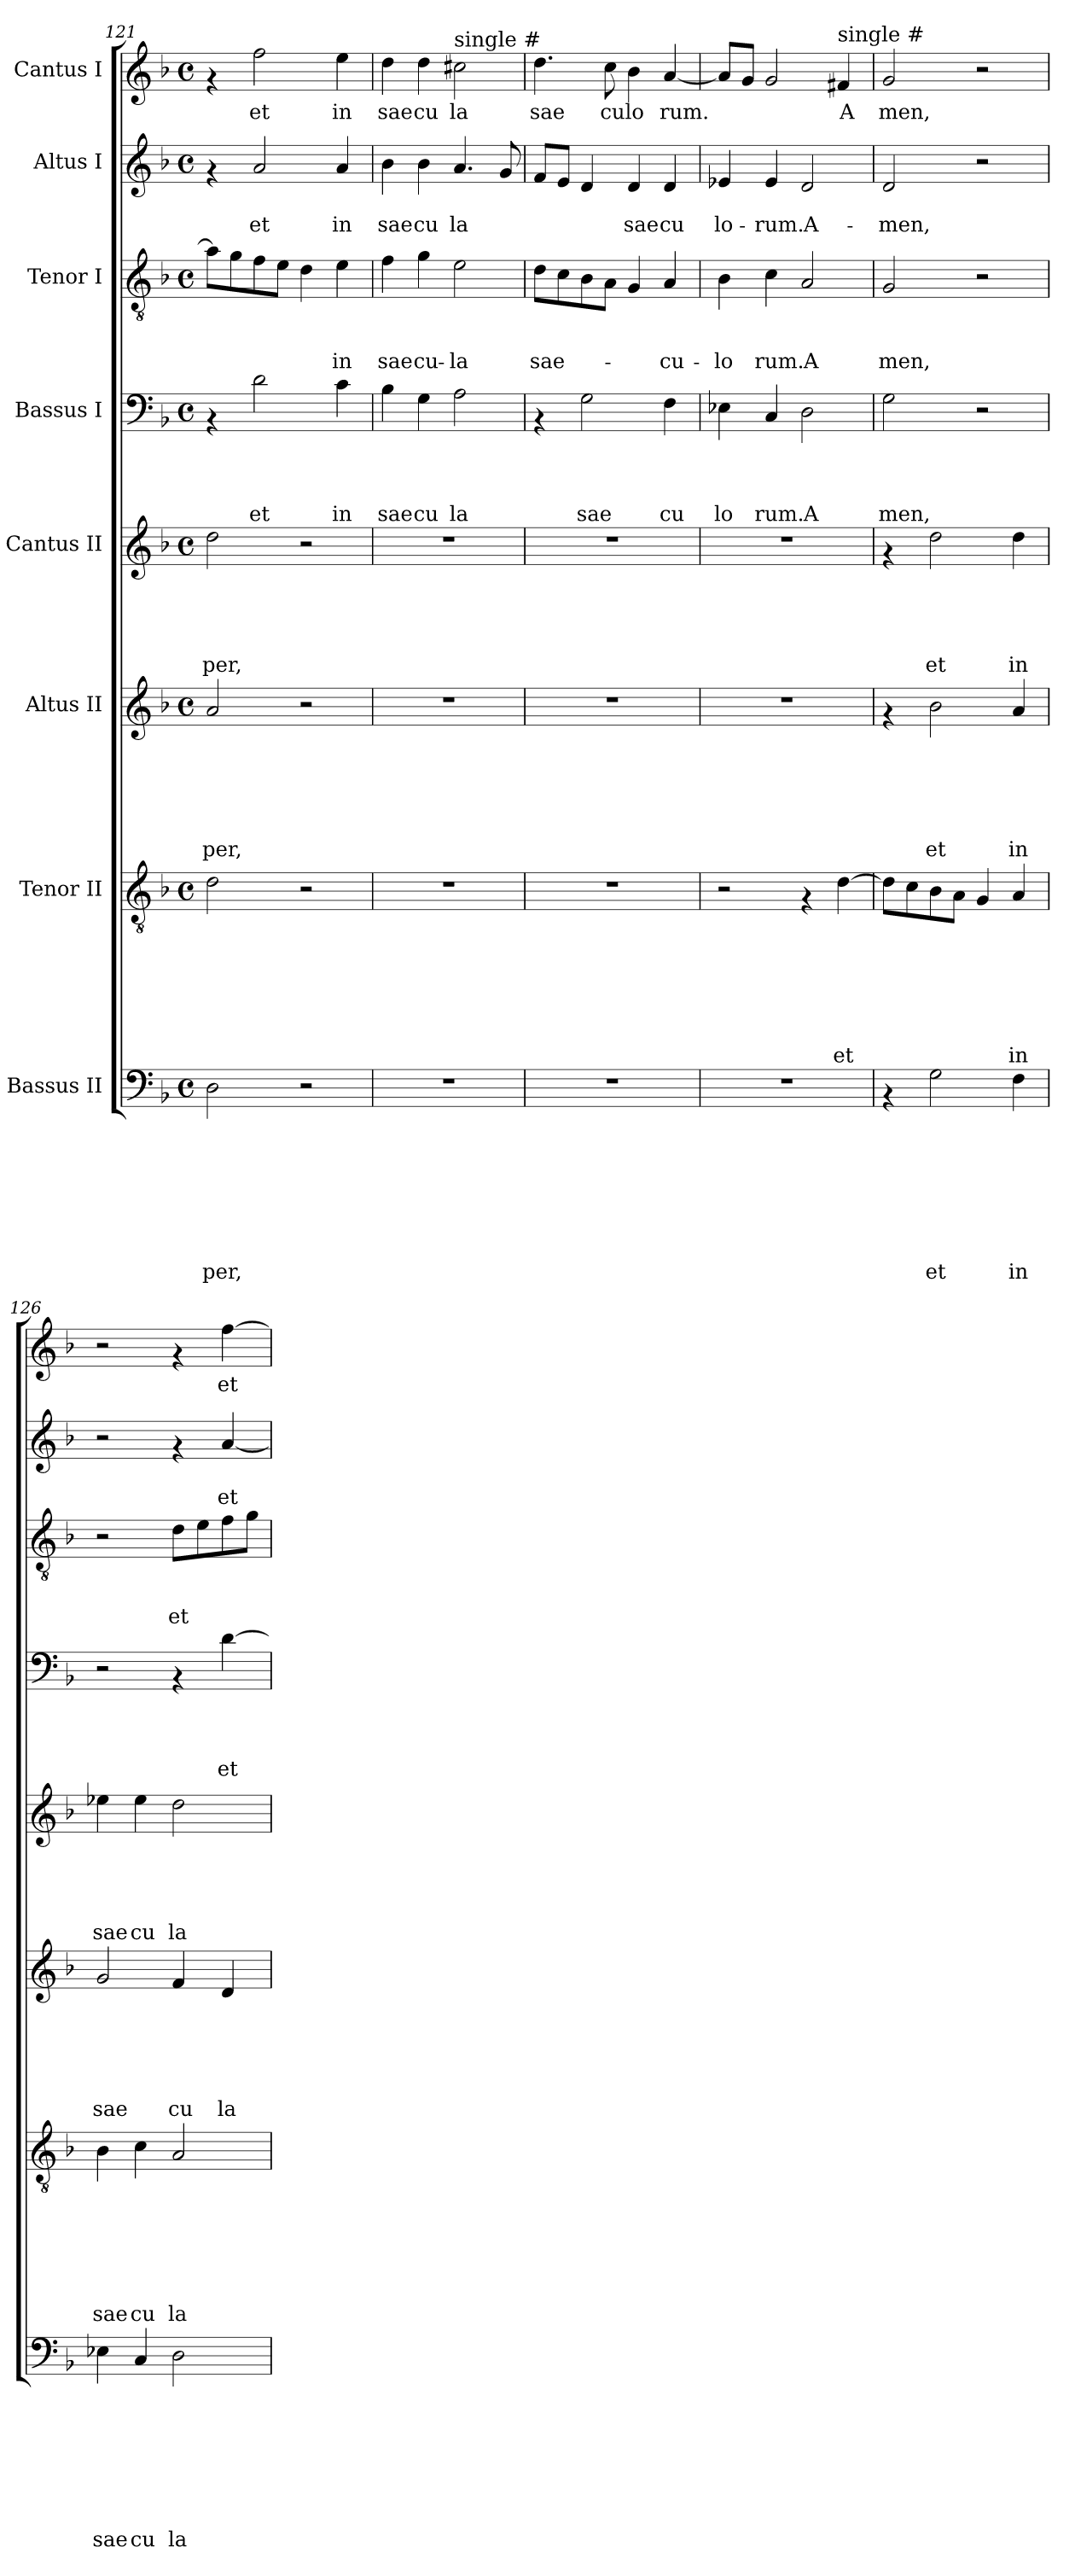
**kern	**text	**text	**text	**text	**text	**text	**text	**text	**kern	**text	**text	**text	**text	**text	**text	**text	**kern	**text	**text	**text	**text	**text	**text	**kern	**text	**text	**text	**text	**text	**kern	**text	**text	**text	**text	**kern	**text	**text	**text	**kern	**text	**text	**kern	**text
*part8	*part8	*part8	*part8	*part8	*part8	*part8	*part8	*part8	*part7	*part7	*part7	*part7	*part7	*part7	*part7	*part7	*part6	*part6	*part6	*part6	*part6	*part6	*part6	*part5	*part5	*part5	*part5	*part5	*part5	*part4	*part4	*part4	*part4	*part4	*part3	*part3	*part3	*part3	*part2	*part2	*part2	*part1	*part1
*staff8	*staff8	*staff8	*staff8	*staff8	*staff8	*staff8	*staff8	*staff8	*staff7	*staff7	*staff7	*staff7	*staff7	*staff7	*staff7	*staff7	*staff6	*staff6	*staff6	*staff6	*staff6	*staff6	*staff6	*staff5	*staff5	*staff5	*staff5	*staff5	*staff5	*staff4	*staff4	*staff4	*staff4	*staff4	*staff3	*staff3	*staff3	*staff3	*staff2	*staff2	*staff2	*staff1	*staff1
*I"Bassus II	*	*	*	*	*	*	*	*	*I"Tenor II	*	*	*	*	*	*	*	*I"Altus II	*	*	*	*	*	*	*I"Cantus II	*	*	*	*	*	*I"Bassus I	*	*	*	*	*I"Tenor I	*	*	*	*I"Altus I	*	*	*I"Cantus I	*
*clefF4	*	*	*	*	*	*	*	*	*clefGv2	*	*	*	*	*	*	*	*clefG2	*	*	*	*	*	*	*clefG2	*	*	*	*	*	*clefF4	*	*	*	*	*clefGv2	*	*	*	*clefG2	*	*	*clefG2	*
*k[b-]	*	*	*	*	*	*	*	*	*k[b-]	*	*	*	*	*	*	*	*k[b-]	*	*	*	*	*	*	*k[b-]	*	*	*	*	*	*k[b-]	*	*	*	*	*k[b-]	*	*	*	*k[b-]	*	*	*k[b-]	*
*F:	*	*	*	*	*	*	*	*	*F:	*	*	*	*	*	*	*	*F:	*	*	*	*	*	*	*F:	*	*	*	*	*	*F:	*	*	*	*	*F:	*	*	*	*F:	*	*	*F:	*
*M4/4	*	*	*	*	*	*	*	*	*M4/4	*	*	*	*	*	*	*	*M4/4	*	*	*	*	*	*	*M4/4	*	*	*	*	*	*M4/4	*	*	*	*	*M4/4	*	*	*	*M4/4	*	*	*M4/4	*
*met(c)	*	*	*	*	*	*	*	*	*met(c)	*	*	*	*	*	*	*	*met(c)	*	*	*	*	*	*	*met(c)	*	*	*	*	*	*met(c)	*	*	*	*	*met(c)	*	*	*	*met(c)	*	*	*met(c)	*
=121	=121	=121	=121	=121	=121	=121	=121	=121	=121	=121	=121	=121	=121	=121	=121	=121	=121	=121	=121	=121	=121	=121	=121	=121	=121	=121	=121	=121	=121	=121	=121	=121	=121	=121	=121	=121	=121	=121	=121	=121	=121	=121	=121
!	!	!	!	!	!	!	!	!LO:LY:b	!	!	!	!	!	!	!	!	!	!	!	!	!	!	!LO:LY:b	!	!	!	!	!	!LO:LY:b	!	!	!	!	!	!	!	!	!	!	!	!	!	!
2D\	.	.	.	.	.	.	.	per,	2d\	.	.	.	.	.	.	.	2a/	.	.	.	.	.	-per,	2dd\	.	.	.	.	per,	4rAA	.	.	.	.	8a\L]	.	.	.	4rf	.	.	4rf	.
.	.	.	.	.	.	.	.	.	.	.	.	.	.	.	.	.	.	.	.	.	.	.	.	.	.	.	.	.	.	.	.	.	.	.	8g\	.	.	.	.	.	.	.	.
!	!	!	!	!	!	!	!	!	!	!	!	!	!	!	!	!	!	!	!	!	!	!	!	!	!	!	!	!	!	!	!	!	!	!LO:LY:b	!	!	!	!	!	!	!LO:LY:b	!	!LO:LY:b
.	.	.	.	.	.	.	.	.	.	.	.	.	.	.	.	.	.	.	.	.	.	.	.	.	.	.	.	.	.	2d\	.	.	.	et	8f\	.	.	.	2a/	.	et	2ff\	et
.	.	.	.	.	.	.	.	.	.	.	.	.	.	.	.	.	.	.	.	.	.	.	.	.	.	.	.	.	.	.	.	.	.	.	8e\J	.	.	.	.	.	.	.	.
2r	.	.	.	.	.	.	.	.	2r	.	.	.	.	.	.	.	2r	.	.	.	.	.	.	2r	.	.	.	.	.	.	.	.	.	.	4d\	.	.	.	.	.	.	.	.
!	!	!	!	!	!	!	!	!	!	!	!	!	!	!	!	!	!	!	!	!	!	!	!	!	!	!	!	!	!	!	!	!	!	!LO:LY:b	!	!	!	!LO:LY:b	!	!	!LO:LY:b	!	!LO:LY:b
.	.	.	.	.	.	.	.	.	.	.	.	.	.	.	.	.	.	.	.	.	.	.	.	.	.	.	.	.	.	4c\	.	.	.	in	4e\	.	.	in	4a/	.	in	4ee\	in
=122	=122	=122	=122	=122	=122	=122	=122	=122	=122	=122	=122	=122	=122	=122	=122	=122	=122	=122	=122	=122	=122	=122	=122	=122	=122	=122	=122	=122	=122	=122	=122	=122	=122	=122	=122	=122	=122	=122	=122	=122	=122	=122	=122
!	!	!	!	!	!	!	!	!	!	!	!	!	!	!	!	!	!	!	!	!	!	!	!	!	!	!	!	!	!	!	!	!	!	!LO:LY:b	!	!	!	!LO:LY:b	!	!	!LO:LY:b	!	!LO:LY:b
1r	.	.	.	.	.	.	.	.	1r	.	.	.	.	.	.	.	1r	.	.	.	.	.	.	1r	.	.	.	.	.	4B-\	.	.	.	sae	4f\	.	.	sae	4b-\	.	sae	4dd\	sae
!	!	!	!	!	!	!	!	!	!	!	!	!	!	!	!	!	!	!	!	!	!	!	!	!	!	!	!	!	!	!	!	!	!	!LO:LY:b	!	!	!	!LO:LY:b	!	!	!LO:LY:b	!	!LO:LY:b
.	.	.	.	.	.	.	.	.	.	.	.	.	.	.	.	.	.	.	.	.	.	.	.	.	.	.	.	.	.	4G\	.	.	.	cu	4g\	.	.	cu-	4b-\	.	cu	4dd\	cu
!	!	!	!	!	!	!	!	!	!	!	!	!	!	!	!	!	!	!	!	!	!	!	!	!	!	!	!	!	!	!	!	!	!	!	!	!	!	!	!	!	!	!LO:TX:a:t=single #	!
!	!	!	!	!	!	!	!	!	!	!	!	!	!	!	!	!	!	!	!	!	!	!	!	!	!	!	!	!	!	!	!	!	!	!LO:LY:b	!	!	!	!LO:LY:b	!	!	!LO:LY:b	!	!LO:LY:b
.	.	.	.	.	.	.	.	.	.	.	.	.	.	.	.	.	.	.	.	.	.	.	.	.	.	.	.	.	.	2A\	.	.	.	la	2e\	.	.	-la	4.a/	.	la	2cc#\	la
.	.	.	.	.	.	.	.	.	.	.	.	.	.	.	.	.	.	.	.	.	.	.	.	.	.	.	.	.	.	.	.	.	.	.	.	.	.	.	8g/	.	.	.	.
=123	=123	=123	=123	=123	=123	=123	=123	=123	=123	=123	=123	=123	=123	=123	=123	=123	=123	=123	=123	=123	=123	=123	=123	=123	=123	=123	=123	=123	=123	=123	=123	=123	=123	=123	=123	=123	=123	=123	=123	=123	=123	=123	=123
!	!	!	!	!	!	!	!	!	!	!	!	!	!	!	!	!	!	!	!	!	!	!	!	!	!	!	!	!	!	!	!	!	!	!	!	!	!	!LO:LY:b	!	!	!	!	!LO:LY:b
1r	.	.	.	.	.	.	.	.	1r	.	.	.	.	.	.	.	1r	.	.	.	.	.	.	1r	.	.	.	.	.	4rAA	.	.	.	.	8d\L	.	.	sae-	8f/L	.	.	4.dd\	sae
.	.	.	.	.	.	.	.	.	.	.	.	.	.	.	.	.	.	.	.	.	.	.	.	.	.	.	.	.	.	.	.	.	.	.	8c\	.	.	.	8e/J	.	.	.	.
!	!	!	!	!	!	!	!	!	!	!	!	!	!	!	!	!	!	!	!	!	!	!	!	!	!	!	!	!	!	!	!	!	!	!LO:LY:b	!	!	!	!	!	!	!	!	!
.	.	.	.	.	.	.	.	.	.	.	.	.	.	.	.	.	.	.	.	.	.	.	.	.	.	.	.	.	.	2G\	.	.	.	sae	8B-\	.	.	.	4d/	.	.	.	.
!	!	!	!	!	!	!	!	!	!	!	!	!	!	!	!	!	!	!	!	!	!	!	!	!	!	!	!	!	!	!	!	!	!	!	!	!	!	!	!	!	!	!	!LO:LY:b
.	.	.	.	.	.	.	.	.	.	.	.	.	.	.	.	.	.	.	.	.	.	.	.	.	.	.	.	.	.	.	.	.	.	.	8A\J	.	.	.	.	.	.	8cc\	culo
!	!	!	!	!	!	!	!	!	!	!	!	!	!	!	!	!	!	!	!	!	!	!	!	!	!	!	!	!	!	!	!	!	!	!	!	!	!	!	!	!	!LO:LY:b	!	!
.	.	.	.	.	.	.	.	.	.	.	.	.	.	.	.	.	.	.	.	.	.	.	.	.	.	.	.	.	.	.	.	.	.	.	4G/	.	.	.	4d/	.	sae	4b-\	.
!	!	!	!	!	!	!	!	!	!	!	!	!	!	!	!	!	!	!	!	!	!	!	!	!	!	!	!	!	!	!	!	!	!	!LO:LY:b	!	!	!	!LO:LY:b	!	!	!LO:LY:b	!	!LO:LY:b
.	.	.	.	.	.	.	.	.	.	.	.	.	.	.	.	.	.	.	.	.	.	.	.	.	.	.	.	.	.	4F\	.	.	.	cu	4A/	.	.	-cu-	4d/	.	cu	[>4a/	rum.
!!LO:PB:g=z
=124	=124	=124	=124	=124	=124	=124	=124	=124	=124	=124	=124	=124	=124	=124	=124	=124	=124	=124	=124	=124	=124	=124	=124	=124	=124	=124	=124	=124	=124	=124	=124	=124	=124	=124	=124	=124	=124	=124	=124	=124	=124	=124	=124
!	!	!	!	!	!	!	!	!	!	!	!	!	!	!	!	!	!	!	!	!	!	!	!	!	!	!	!	!	!	!	!	!	!	!LO:LY:b	!	!	!	!LO:LY:b	!	!	!LO:LY:b	!	!
1r	.	.	.	.	.	.	.	.	2r	.	.	.	.	.	.	.	1r	.	.	.	.	.	.	1r	.	.	.	.	.	4E-X\	.	.	.	lo	4B-\	.	.	-lo	4e-X/	.	lo-	8a/L]	.
.	.	.	.	.	.	.	.	.	.	.	.	.	.	.	.	.	.	.	.	.	.	.	.	.	.	.	.	.	.	.	.	.	.	.	.	.	.	.	.	.	.	8g/J	.
!	!	!	!	!	!	!	!	!	!	!	!	!	!	!	!	!	!	!	!	!	!	!	!	!	!	!	!	!	!	!	!	!	!	!LO:LY:b	!	!	!	!LO:LY:b	!	!	!LO:LY:b	!	!
.	.	.	.	.	.	.	.	.	.	.	.	.	.	.	.	.	.	.	.	.	.	.	.	.	.	.	.	.	.	4C/	.	.	.	rum.	4c\	.	.	rum.	4e-/	.	-rum.	2g/	.
!	!	!	!	!	!	!	!	!	!	!	!	!	!	!	!	!	!	!	!	!	!	!	!	!	!	!	!	!	!	!	!	!	!	!LO:LY:b	!	!	!	!LO:LY:b	!	!	!LO:LY:b	!	!
.	.	.	.	.	.	.	.	.	4rF	.	.	.	.	.	.	.	.	.	.	.	.	.	.	.	.	.	.	.	.	2D\	.	.	.	A	2A/	.	.	A	2d/	.	A-	.	.
!	!	!	!	!	!	!	!	!	!	!	!	!	!	!	!	!	!	!	!	!	!	!	!	!	!	!	!	!	!	!	!	!	!	!	!	!	!	!	!	!	!	!LO:TX:a:t=single #	!
!	!	!	!	!	!	!	!	!	!	!	!	!	!	!	!	!LO:LY:b	!	!	!	!	!	!	!	!	!	!	!	!	!	!	!	!	!	!	!	!	!	!	!	!	!	!	!LO:LY:b
.	.	.	.	.	.	.	.	.	[>4d\	.	.	.	.	.	.	et	.	.	.	.	.	.	.	.	.	.	.	.	.	.	.	.	.	.	.	.	.	.	.	.	.	4f#/	A
=125	=125	=125	=125	=125	=125	=125	=125	=125	=125	=125	=125	=125	=125	=125	=125	=125	=125	=125	=125	=125	=125	=125	=125	=125	=125	=125	=125	=125	=125	=125	=125	=125	=125	=125	=125	=125	=125	=125	=125	=125	=125	=125	=125
!	!	!	!	!	!	!	!	!	!	!	!	!	!	!	!	!	!	!	!	!	!	!	!	!	!	!	!	!	!	!	!	!	!	!LO:LY:b	!	!	!	!LO:LY:b	!	!	!LO:LY:b	!	!LO:LY:b
4rAA	.	.	.	.	.	.	.	.	8d\L]	.	.	.	.	.	.	.	4rf	.	.	.	.	.	.	4rf	.	.	.	.	.	2G\	.	.	.	men,	2G/	.	.	men,	2d/	.	-men,	2g/	men,
.	.	.	.	.	.	.	.	.	8c\	.	.	.	.	.	.	.	.	.	.	.	.	.	.	.	.	.	.	.	.	.	.	.	.	.	.	.	.	.	.	.	.	.	.
!	!	!	!	!	!	!	!	!LO:LY:b	!	!	!	!	!	!	!	!	!	!	!	!	!	!	!LO:LY:b	!	!	!	!	!	!LO:LY:b	!	!	!	!	!	!	!	!	!	!	!	!	!	!
2G\	.	.	.	.	.	.	.	et	8B-\	.	.	.	.	.	.	.	2b-\	.	.	.	.	.	et	2dd\	.	.	.	.	et	.	.	.	.	.	.	.	.	.	.	.	.	.	.
.	.	.	.	.	.	.	.	.	8A\J	.	.	.	.	.	.	.	.	.	.	.	.	.	.	.	.	.	.	.	.	.	.	.	.	.	.	.	.	.	.	.	.	.	.
.	.	.	.	.	.	.	.	.	4G/	.	.	.	.	.	.	.	.	.	.	.	.	.	.	.	.	.	.	.	.	2r	.	.	.	.	2r	.	.	.	2r	.	.	2r	.
!	!	!	!	!	!	!	!	!LO:LY:b	!	!	!	!	!	!	!	!LO:LY:b	!	!	!	!	!	!	!LO:LY:b	!	!	!	!	!	!LO:LY:b	!	!	!	!	!	!	!	!	!	!	!	!	!	!
4F\	.	.	.	.	.	.	.	in	4A/	.	.	.	.	.	.	in	4a/	.	.	.	.	.	in	4dd\	.	.	.	.	in	.	.	.	.	.	.	.	.	.	.	.	.	.	.
=126	=126	=126	=126	=126	=126	=126	=126	=126	=126	=126	=126	=126	=126	=126	=126	=126	=126	=126	=126	=126	=126	=126	=126	=126	=126	=126	=126	=126	=126	=126	=126	=126	=126	=126	=126	=126	=126	=126	=126	=126	=126	=126	=126
!	!	!	!	!	!	!	!	!LO:LY:b	!	!	!	!	!	!	!	!LO:LY:b	!	!	!	!	!	!	!LO:LY:b	!	!	!	!	!	!LO:LY:b	!	!	!	!	!	!	!	!	!	!	!	!	!	!
4E-X\	.	.	.	.	.	.	.	sae	4B-\	.	.	.	.	.	.	sae	2g/	.	.	.	.	.	sae	4ee-X\	.	.	.	.	sae	2r	.	.	.	.	2r	.	.	.	2r	.	.	2r	.
!	!	!	!	!	!	!	!	!LO:LY:b	!	!	!	!	!	!	!	!LO:LY:b	!	!	!	!	!	!	!	!	!	!	!	!	!LO:LY:b	!	!	!	!	!	!	!	!	!	!	!	!	!	!
4C/	.	.	.	.	.	.	.	cu	4c\	.	.	.	.	.	.	cu	.	.	.	.	.	.	.	4ee-\	.	.	.	.	cu	.	.	.	.	.	.	.	.	.	.	.	.	.	.
!	!	!	!	!	!	!	!	!LO:LY:b	!	!	!	!	!	!	!	!LO:LY:b	!	!	!	!	!	!	!LO:LY:b	!	!	!	!	!	!LO:LY:b	!	!	!	!	!	!	!	!	!LO:LY:b	!	!	!	!	!
2D\	.	.	.	.	.	.	.	la	2A/	.	.	.	.	.	.	la	4f/	.	.	.	.	.	cu	2dd\	.	.	.	.	la	4rAA	.	.	.	.	8d\L	.	.	et	4rf	.	.	4rf	.
.	.	.	.	.	.	.	.	.	.	.	.	.	.	.	.	.	.	.	.	.	.	.	.	.	.	.	.	.	.	.	.	.	.	.	8e\	.	.	.	.	.	.	.	.
!	!	!	!	!	!	!	!	!	!	!	!	!	!	!	!	!	!	!	!	!	!	!	!LO:LY:b	!	!	!	!	!	!	!	!	!	!	!LO:LY:b	!	!	!	!	!	!	!LO:LY:b	!	!LO:LY:b
.	.	.	.	.	.	.	.	.	.	.	.	.	.	.	.	.	4d/	.	.	.	.	.	la	.	.	.	.	.	.	[>4d\	.	.	.	et	8f\	.	.	.	[<4a/	.	et	[>4ff\	et
.	.	.	.	.	.	.	.	.	.	.	.	.	.	.	.	.	.	.	.	.	.	.	.	.	.	.	.	.	.	.	.	.	.	.	8g\J	.	.	.	.	.	.	.	.
=	=	=	=	=	=	=	=	=	=	=	=	=	=	=	=	=	=	=	=	=	=	=	=	=	=	=	=	=	=	=	=	=	=	=	=	=	=	=	=	=	=	=	=
*-	*-	*-	*-	*-	*-	*-	*-	*-	*-	*-	*-	*-	*-	*-	*-	*-	*-	*-	*-	*-	*-	*-	*-	*-	*-	*-	*-	*-	*-	*-	*-	*-	*-	*-	*-	*-	*-	*-	*-	*-	*-	*-	*-
